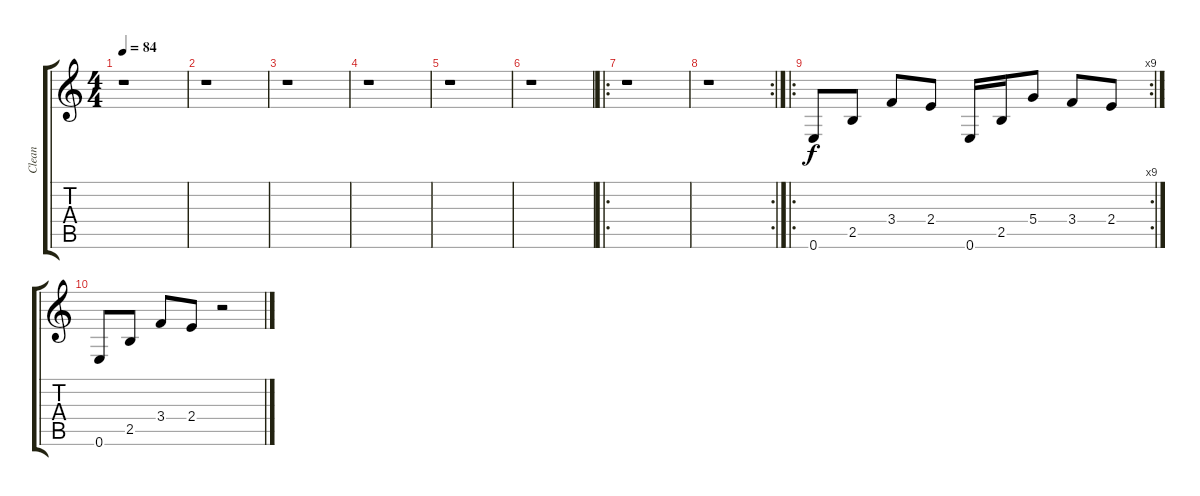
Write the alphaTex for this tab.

\track ("Clean" "Clean") {instrument electricguitarclean}
\staff {score tabs}
\tuning (E4 B3 G3 D3 A2 E2) {hide}
\ts (4 4)
\tempo 84
\clef g2
\ks c
r.1{dy f} |
r.1 |
r.1 |
r.1 |
r.1 |
r.1 |
\ro
r.1 |
\rc 2
r.1 |
\ro
\rc 9
0.6.8 2.5.8 3.4.8 2.4.8 0.6.16 2.5.16 5.4.8 3.4.8 2.4.8 |
0.6.8 2.5.8 3.4.8 2.4.8 r.2
